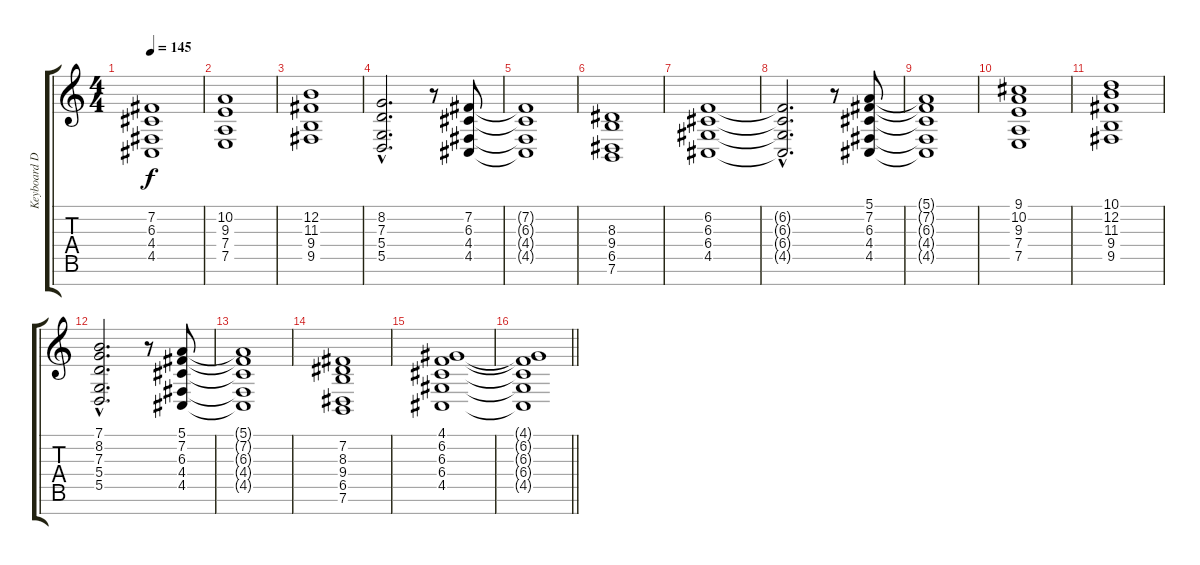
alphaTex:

\track ("Keyboard Dub" "Keyboard D") {instrument stringensemble2}
\staff {score tabs}
\tuning (E4 B3 G3 D3 A2 E2 B1) {hide}
\ts (4 4)
\tempo 145
\clef g2
\ks c
(7.2{t} 6.3{t} 4.4{t} 4.5{t}).1{dy f} |
(10.2 9.3 7.4 7.5).1 |
(12.2 11.3 9.4 9.5).1 |
(8.2{hac} 7.3{hac} 5.4{hac} 5.5{hac}).2{d} r.8 (7.2 6.3 4.4 4.5).8 |
(7.2{t} 6.3{t} 4.4{t} 4.5{t}).1 |
(8.3 9.4 6.5 7.6).1 |
(6.2 6.3 6.4 4.5).1 |
(6.2{hac t} 6.3{hac t} 6.4{hac t} 4.5{hac t}).2{d} r.8 (5.1 7.2 6.3 4.4 4.5).8 |
(5.1{t} 7.2{t} 6.3{t} 4.4{t} 4.5{t}).1 |
(9.1 10.2 9.3 7.4 7.5).1 |
(10.1 12.2 11.3 9.4 9.5).1 |
(7.1{hac} 8.2{hac} 7.3{hac} 5.4{hac} 5.5{hac}).2{d} r.8 (5.1 7.2 6.3 4.4 4.5).8 |
(5.1{t} 7.2{t} 6.3{t} 4.4{t} 4.5{t}).1 |
(7.2 8.3 9.4 6.5 7.6).1 |
(4.1 6.2 6.3 6.4 4.5).1 |
\barLineRight lightlight
(4.1{t} 6.2{t} 6.3{t} 6.4{t} 4.5{t}).1
